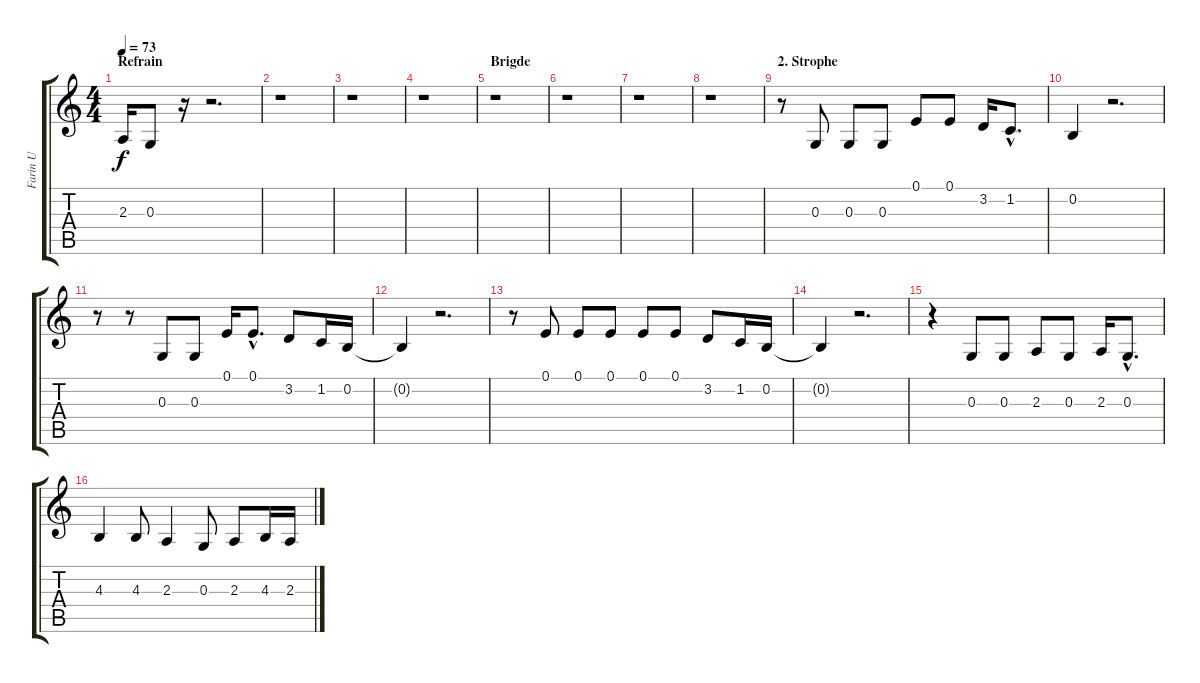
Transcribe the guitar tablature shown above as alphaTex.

\track ("Farin U" "Farin U") {instrument lead8bassandlead}
\staff {score tabs}
\tuning (E4 B3 G3 D3 A2 E2) {hide}
\ts (4 4)
\section ("" "Refrain")
\tempo 73
\clef g2
\ks c
2.3{t}.16{dy f} 0.3.8 r.16 r.2{d} |
r.1 |
r.1 |
r.1 |
\section ("" "Brigde")
r.1 |
r.1 |
r.1 |
r.1 |
\section ("" "2. Strophe")
r.8 0.3.8 0.3.8 0.3.8 0.1.8 0.1.8 3.2.16 1.2{hac}.8{d} |
0.2.4 r.2{d} |
r.8 r.8 0.3.8 0.3.8 0.1.16 0.1{hac}.8{d} 3.2.8 1.2.16 0.2.16 |
0.2{t}.4 r.2{d} |
r.8 0.1.8 0.1.8 0.1.8 0.1.8 0.1.8 3.2.8 1.2.16 0.2.16 |
0.2{t}.4 r.2{d} |
r.4 0.3.8 0.3.8 2.3.8 0.3.8 2.3.16 0.3{hac}.8{d} |
4.3.4 4.3.8 2.3.4 0.3.8 2.3.8 4.3.16 2.3.16
